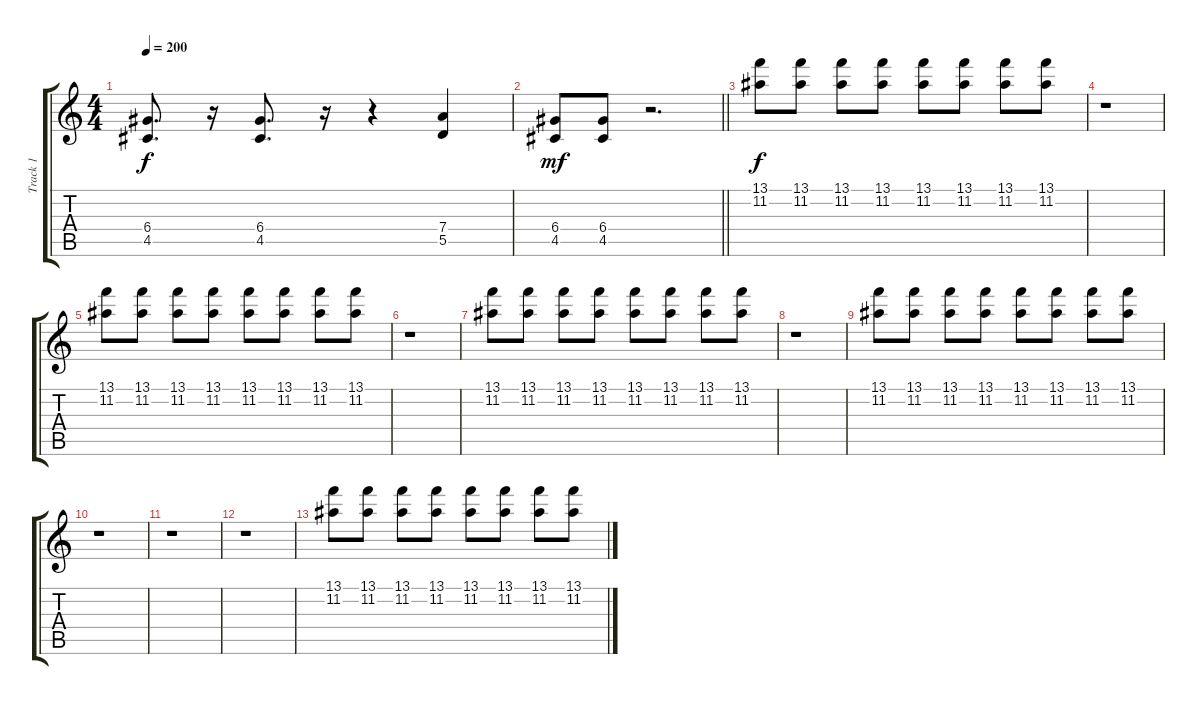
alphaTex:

\track ("Track 1" "Track 1") {instrument distortionguitar}
\staff {score tabs}
\tuning (E4 B3 G3 D3 A2 E2) {hide}
\ts (4 4)
\tempo 200
\clef g2
\ks c
(6.4 4.5).8{d dy f} r.16 (6.4 4.5).8{d} r.16 r.4 (7.4 5.5).4 |
\barLineRight lightlight
(6.4 4.5).8{dy mf} (6.4 4.5).8 r.2{d} |
(13.1 11.2).8{dy f} (13.1 11.2).8 (13.1 11.2).8 (13.1 11.2).8 (13.1 11.2).8 (13.1 11.2).8 (13.1 11.2).8 (13.1 11.2).8 |
r.1 |
(13.1 11.2).8 (13.1 11.2).8 (13.1 11.2).8 (13.1 11.2).8 (13.1 11.2).8 (13.1 11.2).8 (13.1 11.2).8 (13.1 11.2).8 |
r.1 |
(13.1 11.2).8 (13.1 11.2).8 (13.1 11.2).8 (13.1 11.2).8 (13.1 11.2).8 (13.1 11.2).8 (13.1 11.2).8 (13.1 11.2).8 |
r.1 |
(13.1 11.2).8 (13.1 11.2).8 (13.1 11.2).8 (13.1 11.2).8 (13.1 11.2).8 (13.1 11.2).8 (13.1 11.2).8 (13.1 11.2).8 |
r.1 |
r.1 |
r.1 |
(13.1 11.2).8 (13.1 11.2).8 (13.1 11.2).8 (13.1 11.2).8 (13.1 11.2).8 (13.1 11.2).8 (13.1 11.2).8 (13.1 11.2).8
